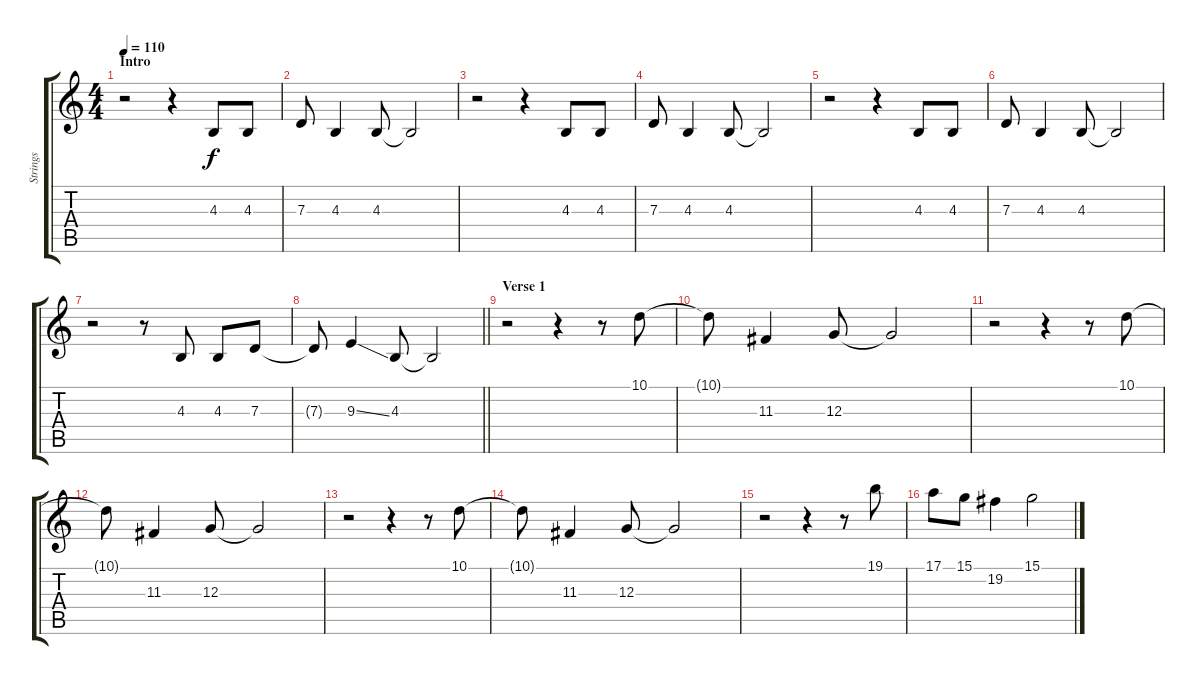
\track ("Strings" "Strings") {instrument stringensemble1}
\staff {score tabs}
\tuning (E4 B3 G3 D3 A2 E2) {hide}
\ts (4 4)
\section ("" "Intro")
\tempo 110
\clef g2
\ks c
r.2{dy f instrument stringensemble1} r.4 4.3.8 4.3.8 |
7.3.8 4.3.4 4.3.8 4.3{t}.2 |
r.2 r.4 4.3.8 4.3.8 |
7.3.8 4.3.4 4.3.8 4.3{t}.2 |
r.2 r.4 4.3.8 4.3.8 |
7.3.8 4.3.4 4.3.8 4.3{t}.2 |
r.2 r.8 4.3.8 4.3.8 7.3.8 |
\barLineRight lightlight
7.3{t}.8 9.3{ss}.4 4.3.8 4.3{t}.2 |
\section ("" "Verse 1")
r.2{volume 8} r.4 r.8 10.1.8 |
10.1{t}.8 11.3.4 12.3.8 12.3{t}.2 |
r.2 r.4 r.8 10.1.8 |
10.1{t}.8 11.3.4 12.3.8 12.3{t}.2 |
r.2 r.4 r.8 10.1.8 |
10.1{t}.8 11.3.4 12.3.8 12.3{t}.2 |
r.2 r.4 r.8 19.1.8 |
17.1.8 15.1.8 19.2.4 15.1.2
